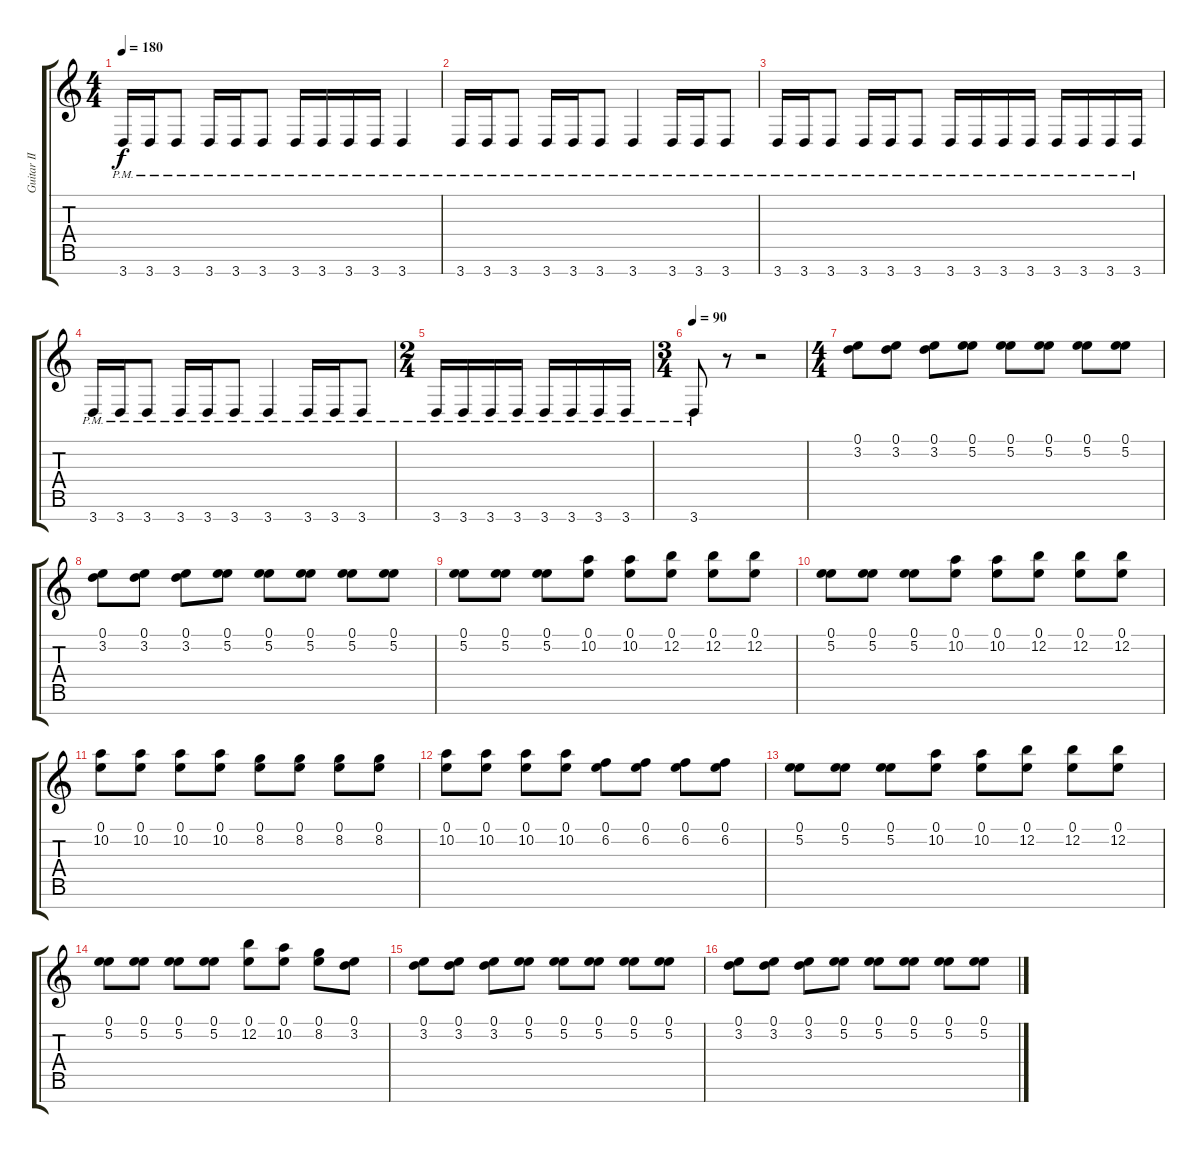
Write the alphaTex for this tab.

\track ("Guitar II" "Guitar II") {instrument distortionguitar}
\staff {score tabs}
\tuning (E4 B3 G3 D3 A2 E2 B1) {hide}
\ts (4 4)
\tempo 180
\clef g2
\ks c
3.7{pm}.16{dy f} 3.7{pm}.16 3.7{pm}.8 3.7{pm}.16 3.7{pm}.16 3.7{pm}.8 3.7{pm}.16 3.7{pm}.16 3.7{pm}.16 3.7{pm}.16 3.7{pm}.4 |
3.7{pm}.16 3.7{pm}.16 3.7{pm}.8 3.7{pm}.16 3.7{pm}.16 3.7{pm}.8 3.7{pm}.4 3.7{pm}.16 3.7{pm}.16 3.7{pm}.8 |
3.7{pm}.16 3.7{pm}.16 3.7{pm}.8 3.7{pm}.16 3.7{pm}.16 3.7{pm}.8 3.7{pm}.16 3.7{pm}.16 3.7{pm}.16 3.7{pm}.16 3.7{pm}.16 3.7{pm}.16 3.7{pm}.16 3.7{pm}.16 |
3.7{pm}.16 3.7{pm}.16 3.7{pm}.8 3.7{pm}.16 3.7{pm}.16 3.7{pm}.8 3.7{pm}.4 3.7{pm}.16 3.7{pm}.16 3.7{pm}.8 |
\ts (2 4)
3.7{pm}.16 3.7{pm}.16 3.7{pm}.16 3.7{pm}.16 3.7{pm}.16 3.7{pm}.16 3.7{pm}.16 3.7{pm}.16 |
\ts (3 4)
\tempo 90
3.7{pm}.8 r.8 r.2 |
\ts (4 4)
(0.1 3.2).8 (0.1 3.2).8 (0.1 3.2).8 (0.1 5.2).8 (0.1 5.2).8 (0.1 5.2).8 (0.1 5.2).8 (0.1 5.2).8 |
(0.1 3.2).8 (0.1 3.2).8 (0.1 3.2).8 (0.1 5.2).8 (0.1 5.2).8 (0.1 5.2).8 (0.1 5.2).8 (0.1 5.2).8 |
(0.1 5.2).8 (0.1 5.2).8 (0.1 5.2).8 (0.1 10.2).8 (0.1 10.2).8 (0.1 12.2).8 (0.1 12.2).8 (0.1 12.2).8 |
(0.1 5.2).8 (0.1 5.2).8 (0.1 5.2).8 (0.1 10.2).8 (0.1 10.2).8 (0.1 12.2).8 (0.1 12.2).8 (0.1 12.2).8 |
(0.1 10.2).8 (0.1 10.2).8 (0.1 10.2).8 (0.1 10.2).8 (0.1 8.2).8 (0.1 8.2).8 (0.1 8.2).8 (0.1 8.2).8 |
(0.1 10.2).8 (0.1 10.2).8 (0.1 10.2).8 (0.1 10.2).8 (0.1 6.2).8 (0.1 6.2).8 (0.1 6.2).8 (0.1 6.2).8 |
(0.1 5.2).8 (0.1 5.2).8 (0.1 5.2).8 (0.1 10.2).8 (0.1 10.2).8 (0.1 12.2).8 (0.1 12.2).8 (0.1 12.2).8 |
(0.1 5.2).8 (0.1 5.2).8 (0.1 5.2).8 (0.1 5.2).8 (0.1 12.2).8 (0.1 10.2).8 (0.1 8.2).8 (0.1 3.2).8 |
(0.1 3.2).8 (0.1 3.2).8 (0.1 3.2).8 (0.1 5.2).8 (0.1 5.2).8 (0.1 5.2).8 (0.1 5.2).8 (0.1 5.2).8 |
(0.1 3.2).8 (0.1 3.2).8 (0.1 3.2).8 (0.1 5.2).8 (0.1 5.2).8 (0.1 5.2).8 (0.1 5.2).8 (0.1 5.2).8
